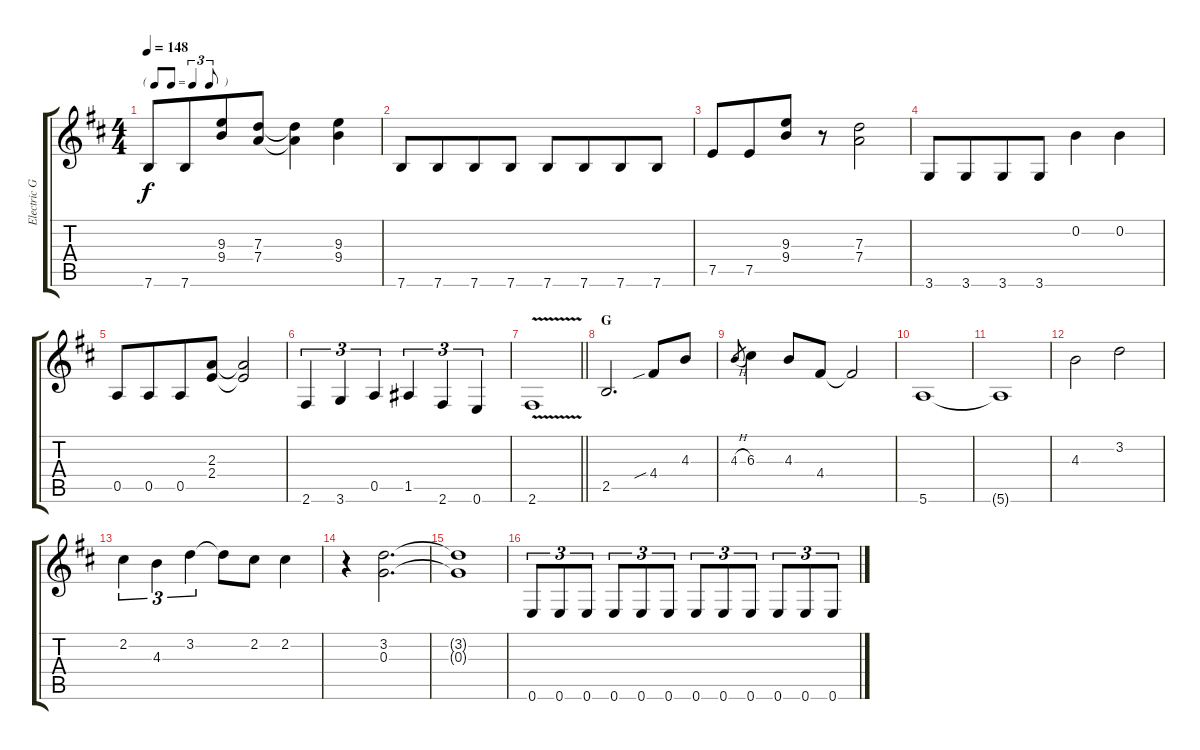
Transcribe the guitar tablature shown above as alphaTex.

\track ("Electric Guitar1" "Electric G") {instrument distortionguitar}
\staff {score tabs}
\tuning (E4 B3 G3 D3 A2 E2) {hide}
\ts (4 4)
\tf triplet8th
\tempo 148
\clef g2
\ks bminor
7.6.8{dy f} 7.6.8{beam merge} (9.3 9.4).8 (7.3 7.4).8 (7.3{t} 7.4{t}).4 (9.3 9.4).4 |
7.6.8 7.6.8{beam merge} 7.6.8 7.6.8 7.6.8 7.6.8{beam merge} 7.6.8 7.6.8 |
7.5.8 7.5.8{beam merge} (9.3 9.4).8 r.8 (7.3 7.4).2 |
3.6.8 3.6.8{beam merge} 3.6.8 3.6.8 0.2.4 0.2.4 |
0.5.8 0.5.8{beam merge} 0.5.8 (2.3 2.4).8 (2.3{t} 2.4{t}).2 |
2.6.4{tu (3 2)} 3.6.4{tu (3 2)} 0.5.4{tu (3 2)} 1.5.4{tu (3 2)} 2.6.4{tu (3 2)} 0.6.4{tu (3 2)} |
\barLineRight lightlight
2.6{v}.1 |
\section ("" "G")
2.5.2{d} 4.4{sib}.8 4.3.8 |
4.3{h}.8{gr} 6.3.4 4.3.8 4.4.8 4.4{t}.2 |
5.6.1 |
5.6{t}.1 |
4.3.2 3.2.2 |
2.2.4{tu (3 2)} 4.3.4{tu (3 2)} 3.2.4{tu (3 2)} 3.2{t}.8 2.2.8 2.2.4 |
r.4 (3.2 0.3).2{d} |
(3.2{t} 0.3{t}).1 |
0.6.8{tu (3 2)} 0.6.8{tu (3 2)} 0.6.8{tu (3 2)} 0.6.8{tu (3 2)} 0.6.8{tu (3 2)} 0.6.8{tu (3 2)} 0.6.8{tu (3 2)} 0.6.8{tu (3 2)} 0.6.8{tu (3 2)} 0.6.8{tu (3 2)} 0.6.8{tu (3 2)} 0.6.8{tu (3 2)}
